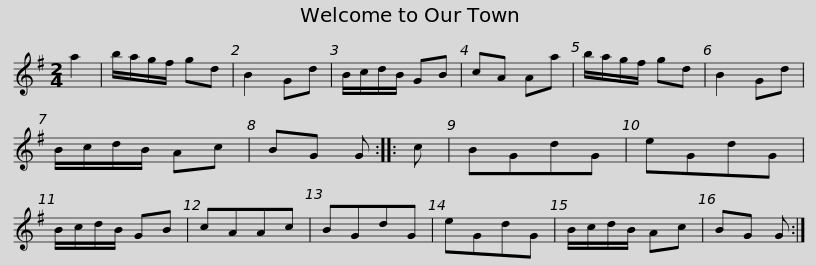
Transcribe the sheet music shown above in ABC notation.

X:1
L:1/8
M:2/4
I:linebreak $
K:G
V:1 treble
V:1
 a2 | b/a/g/f/ gd | B2 Gd | B/c/d/B/ GB | cA Aa | %5
 b/a/g/f/ gd | B2 Gd | B/c/d/B/ Ac | BG G :: c |$ %10
 BGdG | eGdG | B/c/d/B/ GB | cAAc | BGdG | %15
 eGdG | B/c/d/B/ Ac | BG G :| %18
